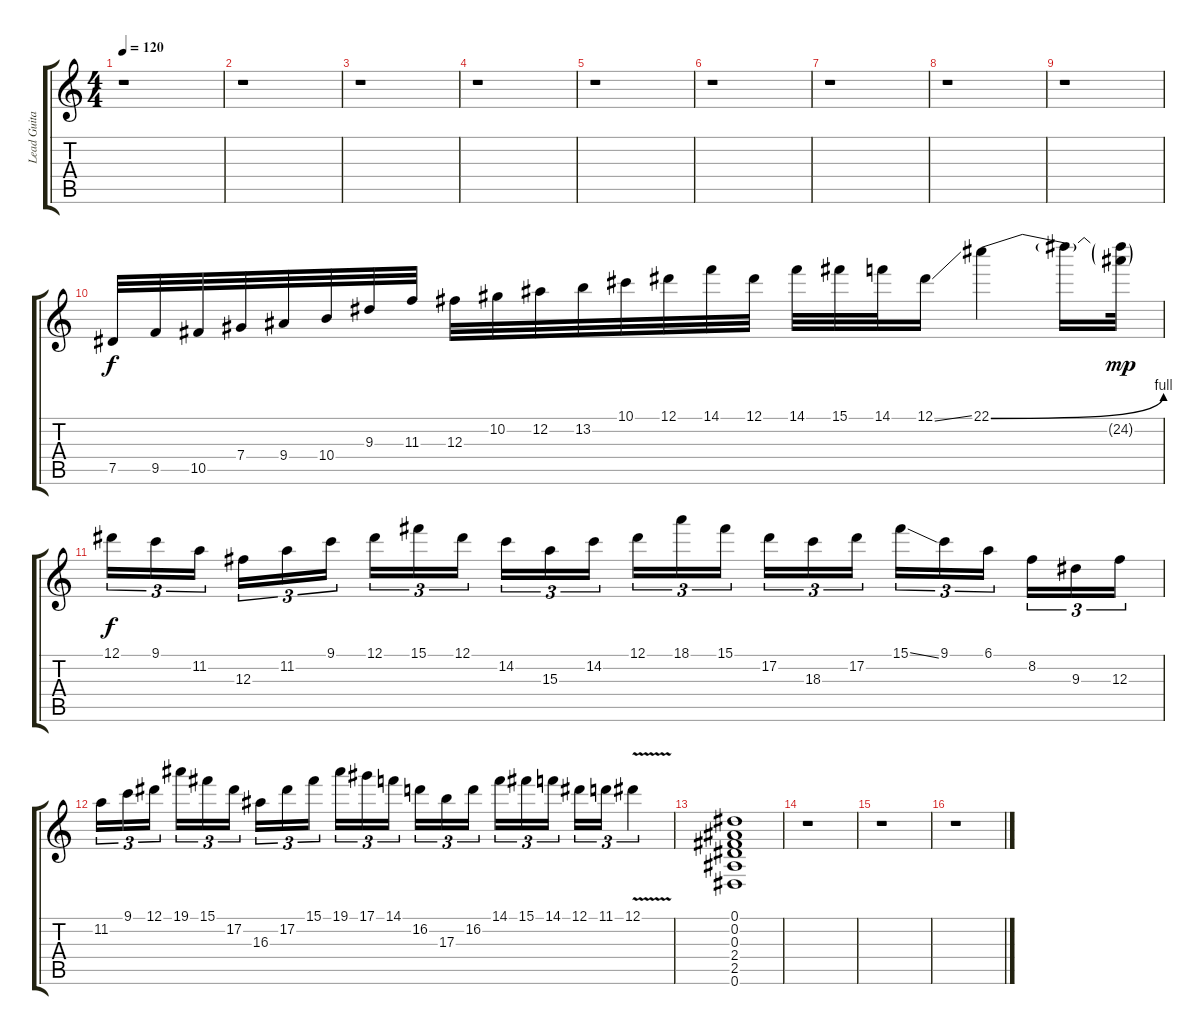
\track ("Lead Guitar" "Lead Guita") {instrument overdrivenguitar}
\staff {score tabs}
\tuning (Eb4 Bb3 Gb3 Db3 Ab2 Eb2) {hide}
\ts (4 4)
\tempo 120
\clef g2
\ks c
r.1{dy f} |
r.1 |
r.1 |
r.1 |
r.1 |
r.1 |
r.1 |
r.1 |
r.1 |
7.5.32 9.5.32 10.5.32 7.4.32 9.4.32 10.4.32 9.3.32 11.3.32 12.3.32 10.2.32 12.2.32 13.2.32 10.1.32 12.1.32 14.1.32 12.1.32 14.1.32 15.1.32 14.1.32 12.1{ss}.16 22.1{be (bend 0 0 60 4)}.4 22.1{t}.16 (22.1{t} 24.2{g}).32{dy mp} |
12.1.16{tu (3 2) dy f} 9.1.16{tu (3 2)} 11.2.16{tu (3 2)} 12.3.16{tu (3 2)} 11.2.16{tu (3 2)} 9.1.16{tu (3 2)} 12.1.16{tu (3 2)} 15.1.16{tu (3 2)} 12.1.16{tu (3 2)} 14.2.16{tu (3 2)} 15.3.16{tu (3 2)} 14.2.16{tu (3 2)} 12.1.16{tu (3 2)} 18.1.16{tu (3 2)} 15.1.16{tu (3 2)} 17.2.16{tu (3 2)} 18.3.16{tu (3 2)} 17.2.16{tu (3 2)} 15.1{ss}.16{tu (3 2)} 9.1.16{tu (3 2)} 6.1.16{tu (3 2)} 8.2.16{tu (3 2)} 9.3.16{tu (3 2)} 12.3.16{tu (3 2)} |
11.2.16{tu (3 2)} 9.1.16{tu (3 2)} 12.1.16{tu (3 2)} 19.1.16{tu (3 2)} 15.1.16{tu (3 2)} 17.2.16{tu (3 2)} 16.3.16{tu (3 2)} 17.2.16{tu (3 2)} 15.1.16{tu (3 2)} 19.1.16{tu (3 2)} 17.1.16{tu (3 2)} 14.1.16{tu (3 2)} 16.2.16{tu (3 2)} 17.3.16{tu (3 2)} 16.2.16{tu (3 2)} 14.1.16{tu (3 2)} 15.1.16{tu (3 2)} 14.1.16{tu (3 2)} 12.1.16{tu (3 2)} 11.1.16{tu (3 2)} 12.1{v}.4{tu (3 2)} |
(0.1 0.2 0.3 2.4 2.5 0.6).1{instrument gunshot} |
r.1{instrument overdrivenguitar} |
r.1 |
r.1
